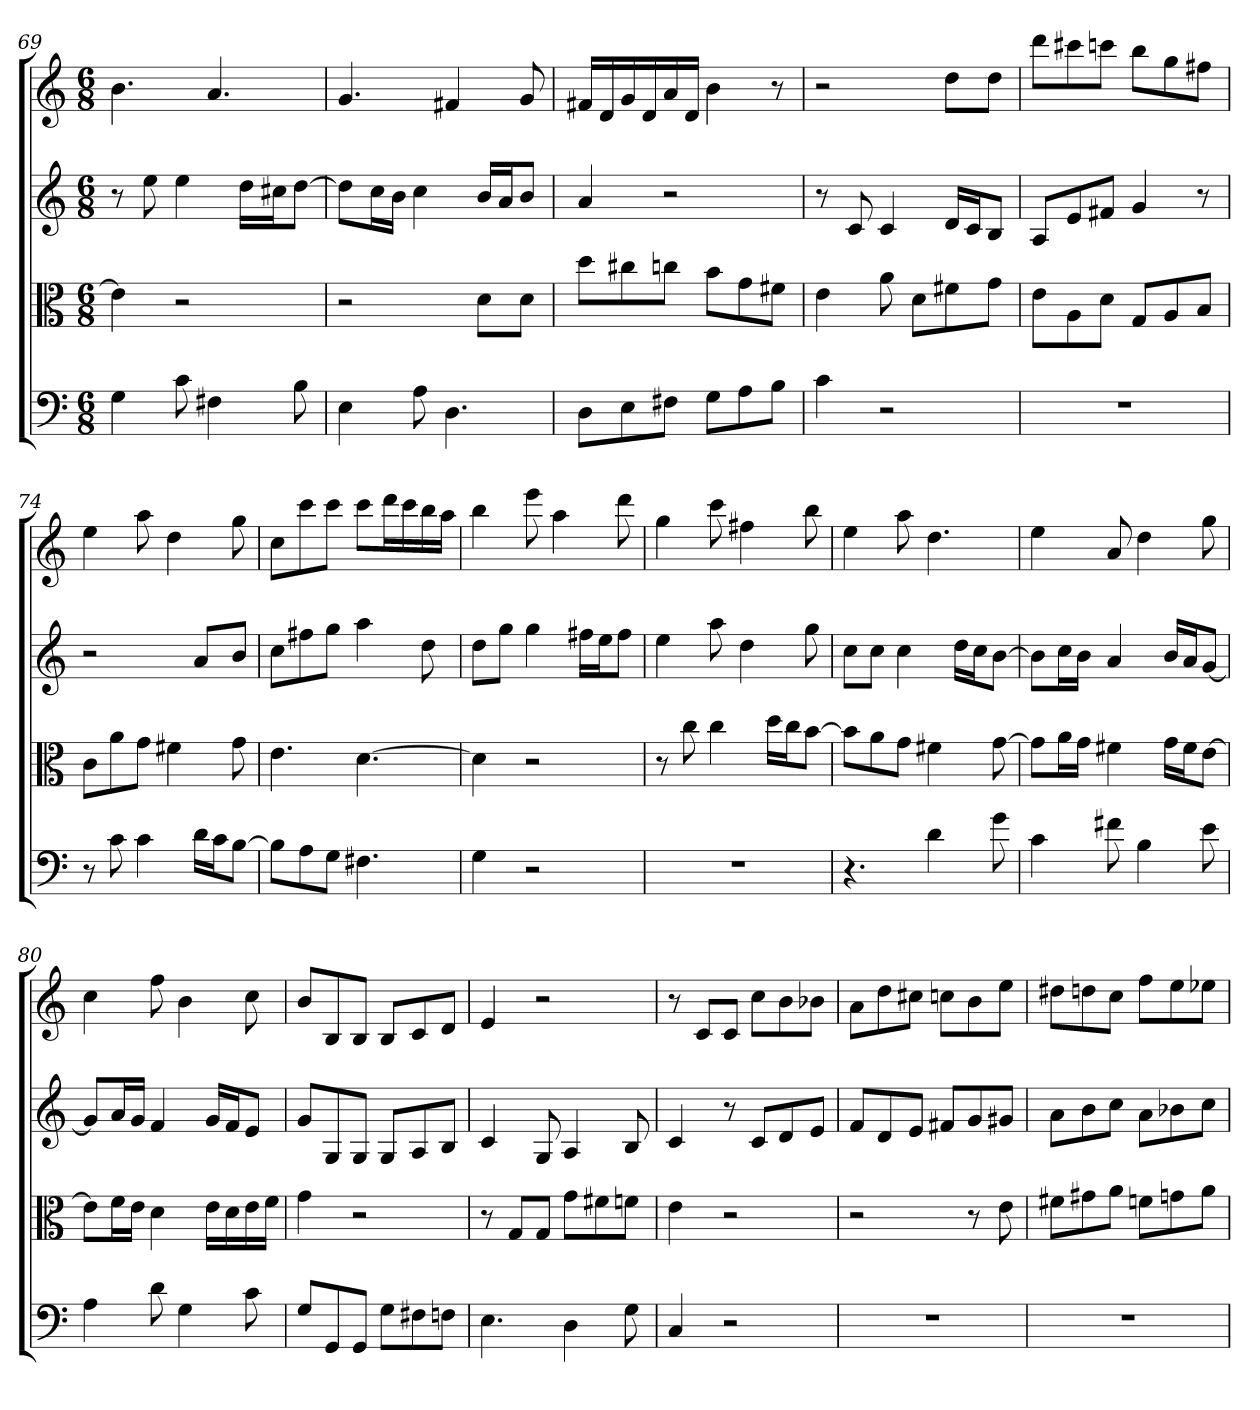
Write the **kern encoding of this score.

**kern	**kern	**kern	**kern
*part4	*part3	*part2	*part1
*staff4	*staff3	*staff2	*staff1
*clefF4	*clefC3	*	*
*k[]	*k[]	*k[]	*k[]
*C:	*C:	*C:	*C:
*M6/8	*M6/8	*M6/8	*M6/8
=69	=69	=69	=69
4G	4e]	8r	4.b
.	.	8ee	.
8c	2r	4ee	.
4F#X	.	.	4.a
.	.	16ddLL	.
.	.	16cc#XJ	.
8B	.	[8ddJ	.
=70	=70	=70	=70
4E	2r	8ddL]	4.g
.	.	16ccL	.
.	.	16bJJ	.
8A	.	4cc	.
4.D	.	.	4f#X
.	8d\L	16bLL	.
.	.	16aJ	.
.	8d\J	8bJ	8g
=71	=71	=71	=71
8D\L	8dd\L	4a	16f#XLL
.	.	.	16d
8E\	8cc#X\	.	16g
.	.	.	16d
8F#X\J	8ccn\J	2r	16a
.	.	.	16dJJ
8G\L	8b\L	.	4b
8A\	8g\	.	.
8B\J	8f#X\J	.	8r
=72	=72	=72	=72
4c	4e	8r	2r
.	.	8c	.
2r	8a	4c	.
.	8d\L	.	.
.	8f#X\	16dLL	8ddL
.	.	16cJ	.
.	8g\J	8BJ	8ddJ
=73	=73	=73	=73
2.r	8e\L	8AL	8dddL
.	8A\	8e	8ccc#X
.	8d\J	8f#XJ	8cccnJ
.	8G/L	4g	8bbL
.	8A/	.	8gg
.	8B/J	8r	8ff#XJ
=74	=74	=74	=74
8r	8c\L	2r	4ee
8c	8a\	.	.
4c	8g\J	.	8aa
.	4f#X	.	4dd
16d\LL	.	8aL	.
16c\J	.	.	.
[8B\J	8g	8bJ	8gg
=75	=75	=75	=75
8B\L]	4.e	8ccL	8ccL
8A\	.	8ff#X	8ccc
8G\J	.	8ggJ	8cccJ
4.F#X	[4.d	4aa	8cccL
.	.	.	16dddL
.	.	.	16ccc
.	.	8dd	16bb
.	.	.	16aaJJ
=76	=76	=76	=76
4G	4d]	8ddL	4bb
.	.	8ggJ	.
2r	2r	4gg	8eee
.	.	.	4aa
.	.	16ff#XLL	.
.	.	16eeJ	.
.	.	8ff#J	8ddd
=77	=77	=77	=77
2.r	8r	4ee	4gg
.	8cc	.	.
.	4cc	8aa	8ccc
.	.	4dd	4ff#X
.	16dd\LL	.	.
.	16cc\J	.	.
.	[8b\J	8gg	8bb
=78	=78	=78	=78
4.r	8b\L]	8ccL	4ee
.	8a\	8ccJ	.
.	8g\J	4cc	8aa
4d	4f#X	.	4.dd
.	.	16ddLL	.
.	.	16ccJ	.
8g	[8g	[8bJ	.
=79	=79	=79	=79
4c	8g\L]	8bL]	4ee
.	16a\L	16ccL	.
.	16g\JJ	16bJJ	.
8f#X	4f#X	4a	8a
4B	.	.	4dd
.	16g\LL	16bLL	.
.	16f#\J	16aJ	.
8e	[8e\J	[8gJ	8gg
=80	=80	=80	=80
4A	8e\L]	8gL]	4cc
.	16f\L	16aL	.
.	16e\JJ	16gJJ	.
8d	4d	4f	8ff
4G	.	.	4b
.	16e\LL	16gLL	.
.	16d\	16fJ	.
8c	16e\	8eJ	8cc
.	16f\JJ	.	.
=81	=81	=81	=81
8G/L	4g	8gL	8bL
8GG/	.	8G	8B
8GG/J	2r	8GJ	8BJ
8G\L	.	8GL	8BL
8F#X\	.	8A	8c
8Fn\J	.	8BJ	8dJ
=82	=82	=82	=82
4.E	8r	4c	4e
.	8G/L	.	.
.	8G/J	8G	2r
4D	8g\L	4A	.
.	8f#X\	.	.
8G	8fn\J	8B	.
=83	=83	=83	=83
4C	4e	4c	8r
.	.	.	8cL
2r	2r	8r	8cJ
.	.	8cL	8ccL
.	.	8d	8b
.	.	8eJ	8b-XJ
=84	=84	=84	=84
2.r	2r	8fL	8aL
.	.	8d	8dd
.	.	8eJ	8cc#XJ
.	.	8f#XL	8ccnL
.	8r	8g	8b
.	8e	8g#XJ	8eeJ
=85	=85	=85	=85
2.r	8f#X\L	8aL	8dd#XL
.	8g#X\	8b	8ddn
.	8a\J	8ccJ	8ccJ
.	8fn\L	8aL	8ffL
.	8gn\	8b-X	8ee
.	8a\J	8ccJ	8ee-XJ
=	=	=	=
*-	*-	*-	*-
